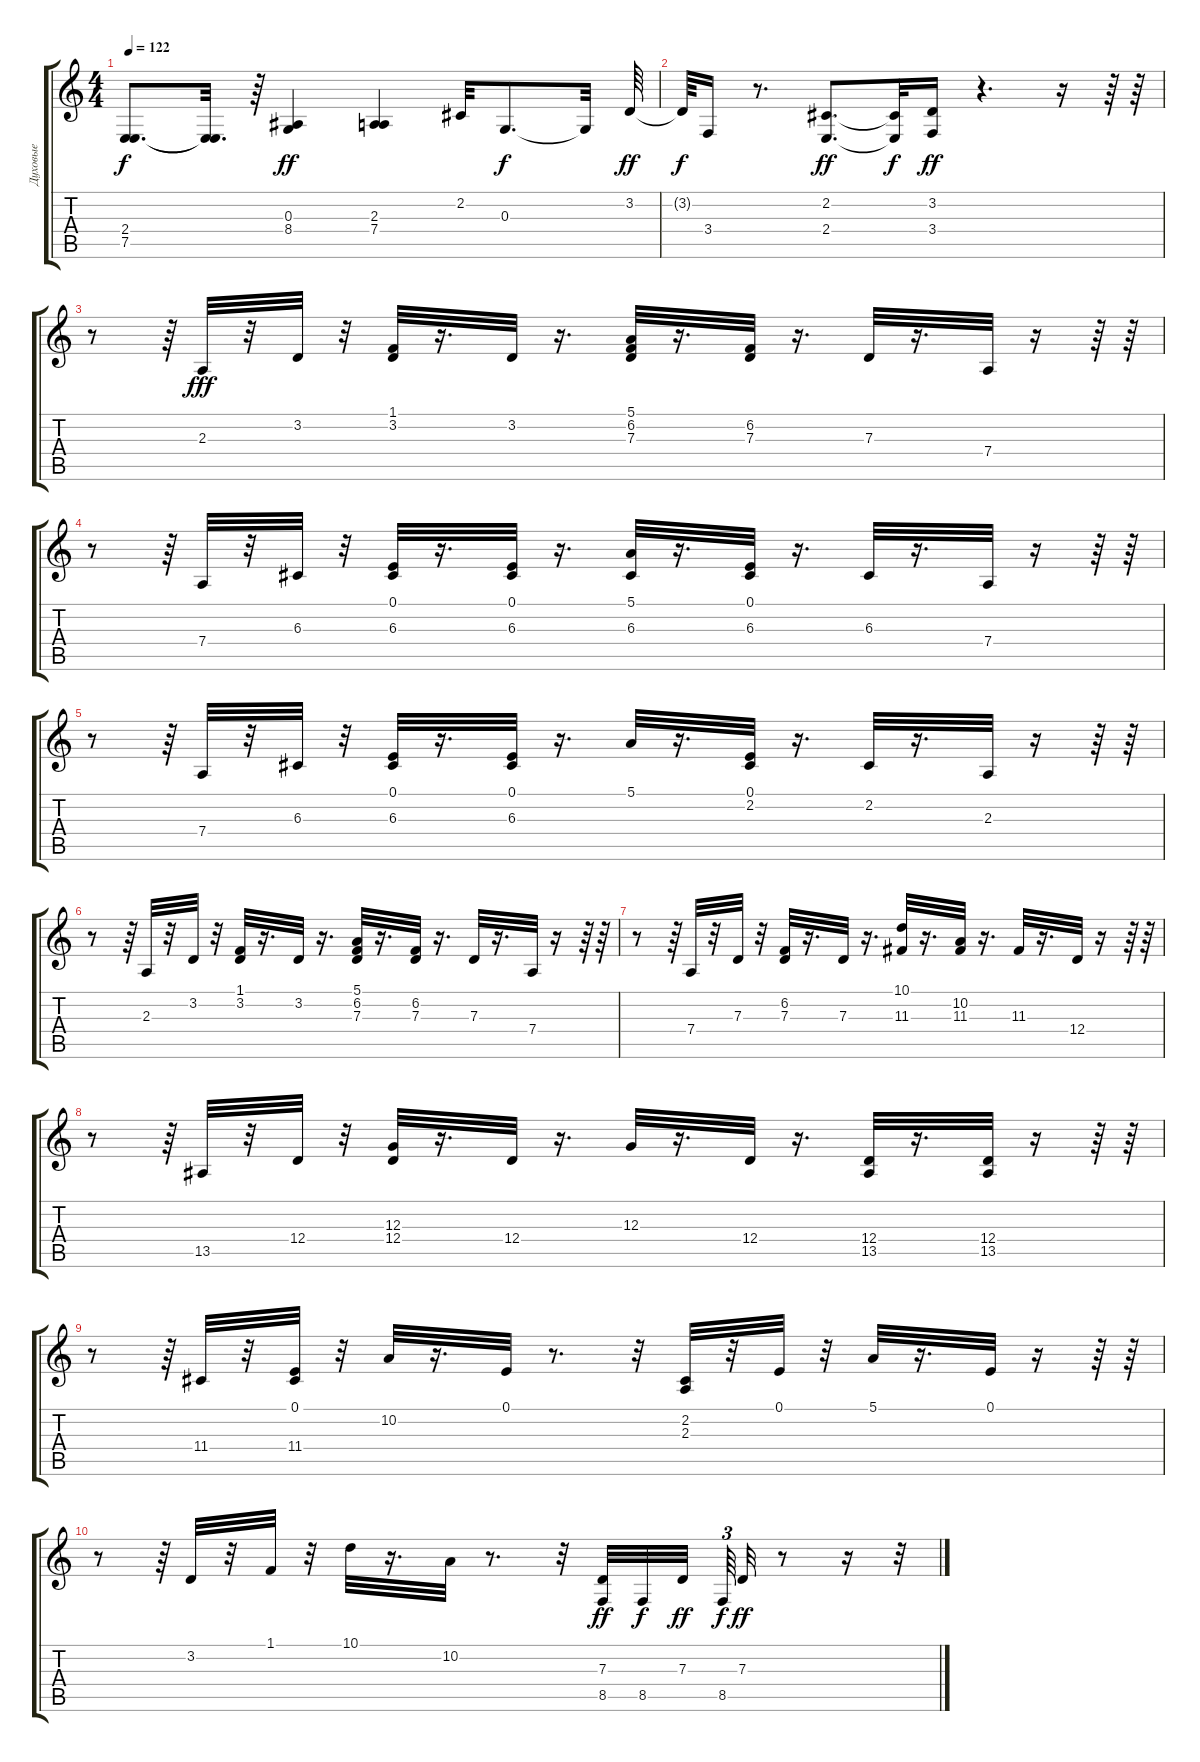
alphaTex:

\track ("Духовые" "Духовые") {instrument clarinet}
\staff {score tabs}
\tuning (E4 B3 G3 D3 A2 E2) {hide}
\ts (4 4)
\tempo 122
\clef g2
\ks c
(2.4{t} 7.5{t}).8{d dy f} (2.4{t} 7.5{t}).32{d} r.64 (0.3 8.4).4{dy ff} (2.3 7.4).4 2.2.32 0.3.8{d dy f} 0.3{t}.32 3.2.64{dy ff} |
3.2{t}.64{dy f} 3.4.16 r.8{d} (2.2 2.4).8{d dy ff} (2.2{t} 2.4{t}).32{dy f} (3.2 3.4).16{dy ff} r.4{d} r.16 r.64 r.64 |
r.8 r.64 2.3.32{dy fff} r.32 3.2.32 r.32 (1.1 3.2).32 r.16{d} 3.2.32 r.16{d} (5.1 6.2 7.3).32 r.16{d} (6.2 7.3).32 r.16{d} 7.3.32 r.16{d} 7.4.32 r.16 r.64 r.64 |
r.8 r.64 7.4.32 r.32 6.3.32 r.32 (0.1 6.3).32 r.16{d} (0.1 6.3).32 r.16{d} (5.1 6.3).32 r.16{d} (0.1 6.3).32 r.16{d} 6.3.32 r.16{d} 7.4.32 r.16 r.64 r.64 |
r.8 r.64 7.4.32 r.32 6.3.32 r.32 (0.1 6.3).32 r.16{d} (0.1 6.3).32 r.16{d} 5.1.32 r.16{d} (0.1 2.2).32 r.16{d} 2.2.32 r.16{d} 2.3.32 r.16 r.64 r.64 |
r.8 r.64 2.3.32 r.32 3.2.32 r.32 (1.1 3.2).32 r.16{d} 3.2.32 r.16{d} (5.1 6.2 7.3).32 r.16{d} (6.2 7.3).32 r.16{d} 7.3.32 r.16{d} 7.4.32 r.16 r.64 r.64 |
r.8 r.64 7.4.32 r.32 7.3.32 r.32 (6.2 7.3).32 r.16{d} 7.3.32 r.16{d} (10.1 11.3).32 r.16{d} (10.2 11.3).32 r.16{d} 11.3.32 r.16{d} 12.4.32 r.16 r.64 r.64 |
r.8 r.64 13.5.32 r.32 12.4.32 r.32 (12.3 12.4).32 r.16{d} 12.4.32 r.16{d} 12.3.32 r.16{d} 12.4.32 r.16{d} (12.4 13.5).32 r.16{d} (12.4 13.5).32 r.16 r.64 r.64 |
r.8 r.64 11.4.32 r.32 (0.1 11.4).32 r.32 10.2.32 r.16{d} 0.1.32 r.8{d} r.32 (2.2 2.3).32 r.32 0.1.32 r.32 5.1.32 r.16{d} 0.1.32 r.16 r.64 r.64 |
r.8 r.64 3.2.32 r.32 1.1.32 r.32 10.1.32 r.16{d} 10.2.32 r.8{d} r.32 (7.3 8.5).32{dy ff} 8.5.32{dy f} 7.3.32{dy ff beam splitsecondary} 8.5.64{tu (3 2) dy f} 7.3.32{dy ff} r.8 r.16 r.32
